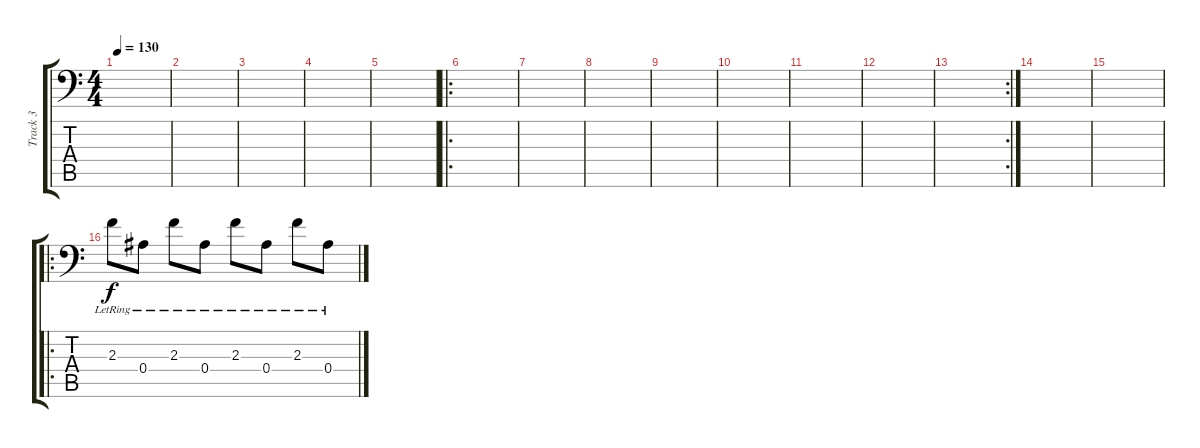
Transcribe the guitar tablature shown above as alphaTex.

\track ("Track 3" "Track 3") {instrument electricguitarclean}
\staff {score tabs}
\tuning (C4 G3 Eb3 Bb2 F2 Bb1) {hide}
\ts (4 4)
\tempo 130
\clef f4
\ks c
|
|
|
|
|
\ro
|
|
|
|
|
|
|
\rc 2
|
|
|
\ro
2.3{lr}.8 0.4{lr}.8 2.3{lr}.8 0.4{lr}.8 2.3{lr}.8 0.4{lr}.8 2.3{lr}.8 0.4{lr}.8
